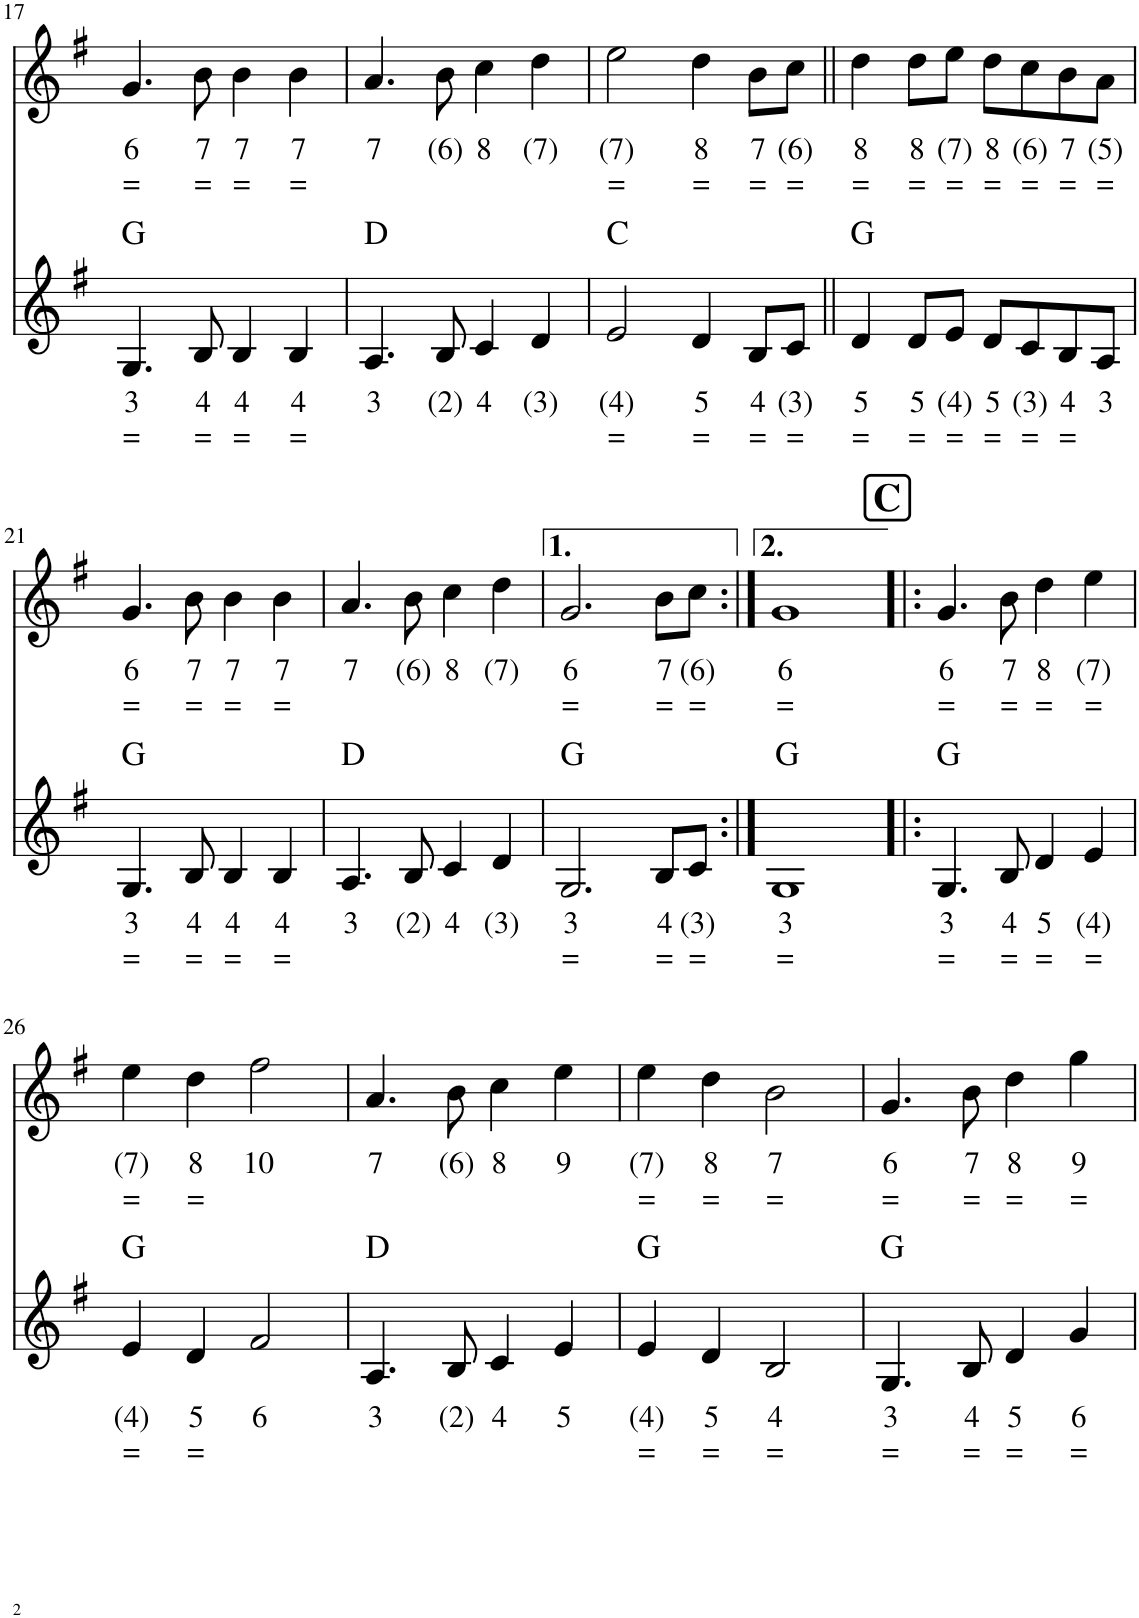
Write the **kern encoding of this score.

**kern	**text	**text	**kern	**text	**text
*part2	*part2	*part2	*part1	*part1	*part1
*staff2	*staff2	*staff2	*staff1	*staff1	*staff1
*I"Stem	*	*	*I"Stem	*	*
!!LO:PB:g=z
*clefG2	*	*	*clefG2	*	*
*k[f#]	*	*	*k[f#]	*	*
*M4/4	*	*	*M4/4	*	*
=17	=17	=17	=17	=17	=17
!	!LO:LY:b	!LO:LY:b	!	!LO:LY:b	!LO:LY:b
4.G/	3	=	4.g/	6	=
!	!LO:LY:b	!LO:LY:b	!	!LO:LY:b	!LO:LY:b
8B/	4	=	8b\	7	=
!	!LO:LY:b	!LO:LY:b	!	!LO:LY:b	!LO:LY:b
4B/	4	=	4b\	7	=
!	!LO:LY:b	!LO:LY:b	!	!LO:LY:b	!LO:LY:b
4B/	4	=	4b\	7	=
=18	=18	=18	=18	=18	=18
!	!LO:LY:b	!	!	!LO:LY:b	!
4.A/	3	.	4.a/	7	.
!	!LO:LY:b	!	!	!LO:LY:b	!
8B/	(2)	.	8b\	(6)	.
!	!LO:LY:b	!	!	!LO:LY:b	!
4c/	4	.	4cc\	8	.
!	!LO:LY:b	!	!	!LO:LY:b	!
4d/	(3)	.	4dd\	(7)	.
=19	=19	=19	=19	=19	=19
!	!LO:LY:b	!LO:LY:b	!	!LO:LY:b	!LO:LY:b
2e/	(4)	=	2ee\	(7)	=
!	!LO:LY:b	!LO:LY:b	!	!LO:LY:b	!LO:LY:b
4d/	5	=	4dd\	8	=
!	!LO:LY:b	!LO:LY:b	!	!LO:LY:b	!LO:LY:b
8B/L	4	=	8b\L	7	=
!	!LO:LY:b	!LO:LY:b	!	!LO:LY:b	!LO:LY:b
8c/J	(3)	=	8cc\J	(6)	=
=20||	=20||	=20||	=20||	=20||	=20||
!	!LO:LY:b	!LO:LY:b	!	!LO:LY:b	!LO:LY:b
4d/	5	=	4dd\	8	=
!	!LO:LY:b	!LO:LY:b	!	!LO:LY:b	!LO:LY:b
8d/L	5	=	8dd\L	8	=
!	!LO:LY:b	!LO:LY:b	!	!LO:LY:b	!LO:LY:b
8e/J	(4)	=	8ee\J	(7)	=
!	!LO:LY:b	!LO:LY:b	!	!LO:LY:b	!LO:LY:b
8d/L	5	=	8dd\L	8	=
!	!LO:LY:b	!LO:LY:b	!	!LO:LY:b	!LO:LY:b
8c/	(3)	=	8cc\	(6)	=
!	!LO:LY:b	!LO:LY:b	!	!LO:LY:b	!LO:LY:b
8B/	4	=	8b\	7	=
!	!LO:LY:b	!	!	!LO:LY:b	!LO:LY:b
8A/J	3	.	8a\J	(5)	=
!!LO:LB:g=z
=21	=21	=21	=21	=21	=21
!	!LO:LY:b	!LO:LY:b	!	!LO:LY:b	!LO:LY:b
4.G/	3	=	4.g/	6	=
!	!LO:LY:b	!LO:LY:b	!	!LO:LY:b	!LO:LY:b
8B/	4	=	8b\	7	=
!	!LO:LY:b	!LO:LY:b	!	!LO:LY:b	!LO:LY:b
4B/	4	=	4b\	7	=
!	!LO:LY:b	!LO:LY:b	!	!LO:LY:b	!LO:LY:b
4B/	4	=	4b\	7	=
=22	=22	=22	=22	=22	=22
!	!LO:LY:b	!	!	!LO:LY:b	!
4.A/	3	.	4.a/	7	.
!	!LO:LY:b	!	!	!LO:LY:b	!
8B/	(2)	.	8b\	(6)	.
!	!LO:LY:b	!	!	!LO:LY:b	!
4c/	4	.	4cc\	8	.
!	!LO:LY:b	!	!	!LO:LY:b	!
4d/	(3)	.	4dd\	(7)	.
=23	=23	=23	=23	=23	=23
!	!LO:LY:b	!LO:LY:b	!	!LO:LY:b	!LO:LY:b
2.G/	3	=	2.g/	6	=
!	!LO:LY:b	!LO:LY:b	!	!LO:LY:b	!LO:LY:b
8B/L	4	=	8b\L	7	=
!	!LO:LY:b	!LO:LY:b	!	!LO:LY:b	!LO:LY:b
8c/J	(3)	=	8cc\J	(6)	=
=24:|!	=24:|!	=24:|!	=24:|!	=24:|!	=24:|!
!	!LO:LY:b	!LO:LY:b	!	!LO:LY:b	!LO:LY:b
1G	3	=	1g	6	=
!!LO:REH:place=s1:a:B:cj:fs=14:t=C
=25!|:	=25!|:	=25!|:	=25!|:	=25!|:	=25!|:
!	!LO:LY:b	!LO:LY:b	!	!LO:LY:b	!LO:LY:b
4.G/	3	=	4.g/	6	=
!	!LO:LY:b	!LO:LY:b	!	!LO:LY:b	!LO:LY:b
8B/	4	=	8b\	7	=
!	!LO:LY:b	!LO:LY:b	!	!LO:LY:b	!LO:LY:b
4d/	5	=	4dd\	8	=
!	!LO:LY:b	!LO:LY:b	!	!LO:LY:b	!LO:LY:b
4e/	(4)	=	4ee\	(7)	=
!!LO:LB:g=z
=26	=26	=26	=26	=26	=26
!	!LO:LY:b	!LO:LY:b	!	!LO:LY:b	!LO:LY:b
4e/	(4)	=	4ee\	(7)	=
!	!LO:LY:b	!LO:LY:b	!	!LO:LY:b	!LO:LY:b
4d/	5	=	4dd\	8	=
!	!LO:LY:b	!	!	!LO:LY:b	!
2f#/	6	.	2ff#\	10	.
=27	=27	=27	=27	=27	=27
!	!LO:LY:b	!	!	!LO:LY:b	!
4.A/	3	.	4.a/	7	.
!	!LO:LY:b	!	!	!LO:LY:b	!
8B/	(2)	.	8b\	(6)	.
!	!LO:LY:b	!	!	!LO:LY:b	!
4c/	4	.	4cc\	8	.
!	!LO:LY:b	!	!	!LO:LY:b	!
4e/	5	.	4ee\	9	.
=28	=28	=28	=28	=28	=28
!	!LO:LY:b	!LO:LY:b	!	!LO:LY:b	!LO:LY:b
4e/	(4)	=	4ee\	(7)	=
!	!LO:LY:b	!LO:LY:b	!	!LO:LY:b	!LO:LY:b
4d/	5	=	4dd\	8	=
!	!LO:LY:b	!LO:LY:b	!	!LO:LY:b	!LO:LY:b
2B/	4	=	2b\	7	=
=29	=29	=29	=29	=29	=29
!	!LO:LY:b	!LO:LY:b	!	!LO:LY:b	!LO:LY:b
4.G/	3	=	4.g/	6	=
!	!LO:LY:b	!LO:LY:b	!	!LO:LY:b	!LO:LY:b
8B/	4	=	8b\	7	=
!	!LO:LY:b	!LO:LY:b	!	!LO:LY:b	!LO:LY:b
4d/	5	=	4dd\	8	=
!	!LO:LY:b	!LO:LY:b	!	!LO:LY:b	!LO:LY:b
4g/	6	=	4gg\	9	=
=	=	=	=	=	=
*-	*-	*-	*-	*-	*-
